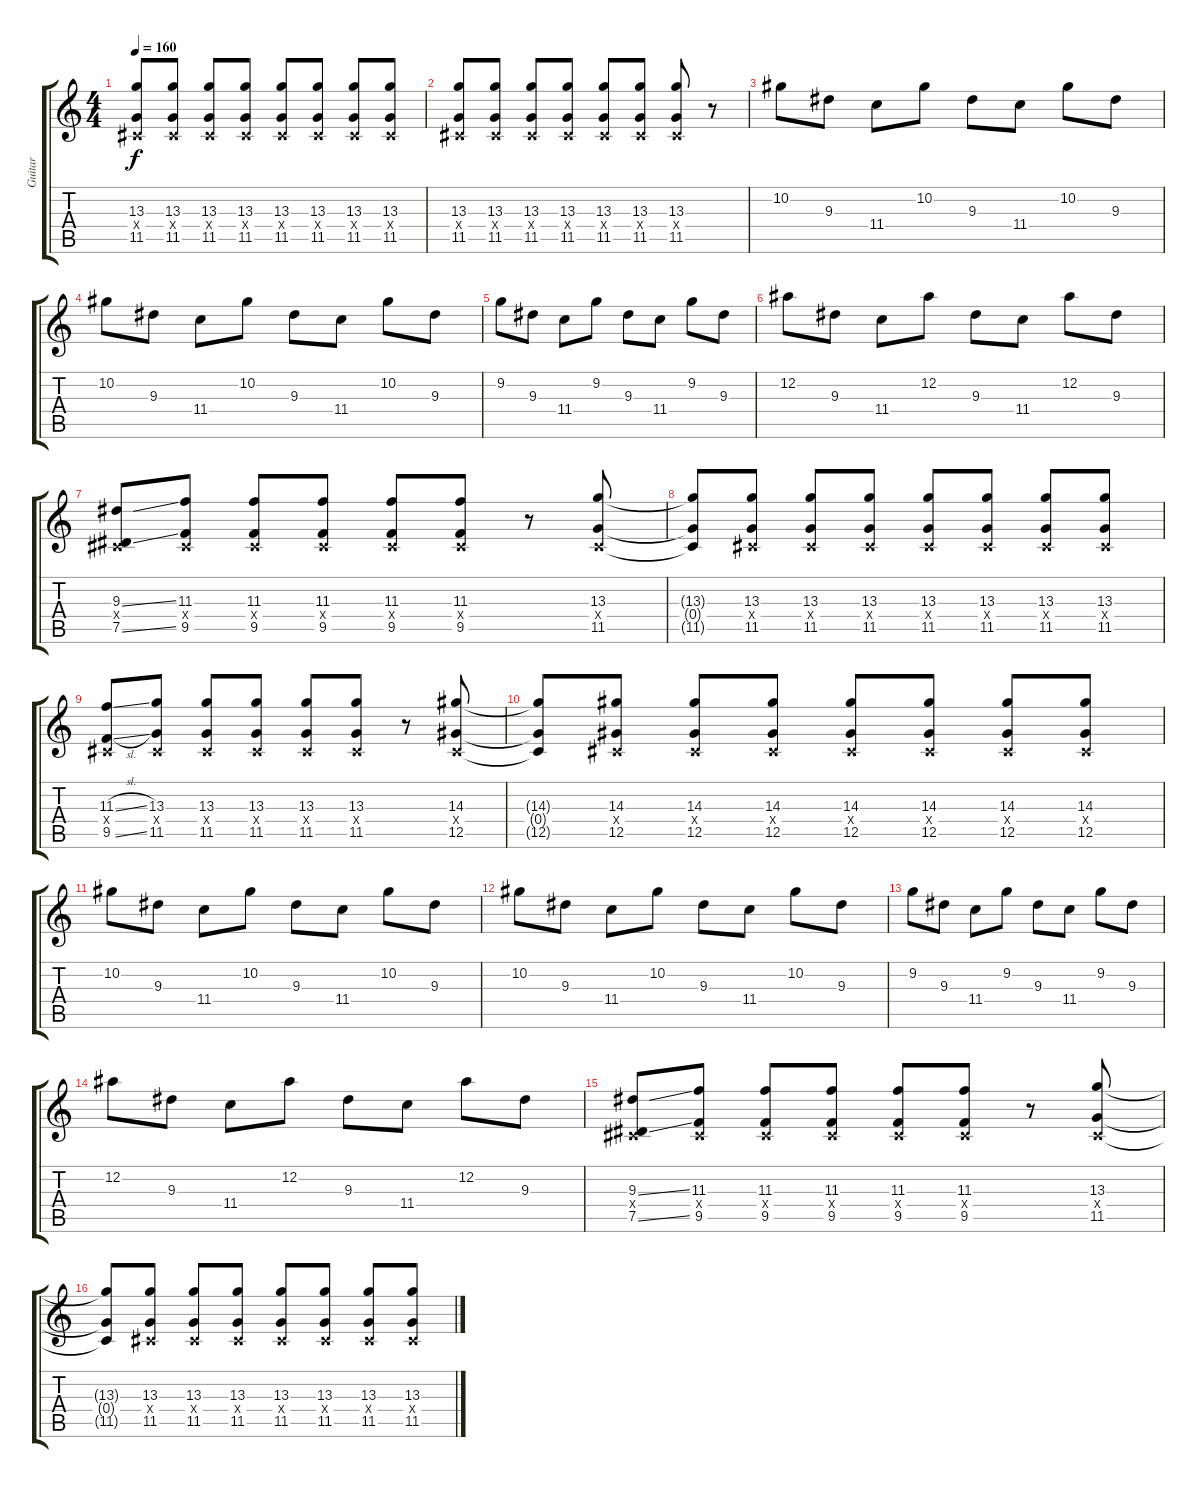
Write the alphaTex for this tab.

\track ("Guitar" "Guitar") {instrument distortionguitar}
\staff {score tabs}
\tuning (Eb4 Bb3 Gb3 Db3 Ab2 Db2) {hide}
\ts (4 4)
\tempo 160
\clef g2
\ks c
(13.3 0.4{x} 11.5).8{dy f} (13.3 0.4{x} 11.5).8 (13.3 0.4{x} 11.5).8 (13.3 0.4{x} 11.5).8 (13.3 0.4{x} 11.5).8 (13.3 0.4{x} 11.5).8 (13.3 0.4{x} 11.5).8 (13.3 0.4{x} 11.5).8 |
(13.3 0.4{x} 11.5).8 (13.3 0.4{x} 11.5).8 (13.3 0.4{x} 11.5).8 (13.3 0.4{x} 11.5).8 (13.3 0.4{x} 11.5).8 (13.3 0.4{x} 11.5).8 (13.3 0.4{x} 11.5).8 r.8 |
10.2.8 9.3.8 11.4.8 10.2.8 9.3.8 11.4.8 10.2.8 9.3.8 |
10.2.8 9.3.8 11.4.8 10.2.8 9.3.8 11.4.8 10.2.8 9.3.8 |
9.2.8 9.3.8 11.4.8 9.2.8 9.3.8 11.4.8 9.2.8 9.3.8 |
12.2.8 9.3.8 11.4.8 12.2.8 9.3.8 11.4.8 12.2.8 9.3.8 |
(9.3{ss} 0.4{x} 7.5{ss}).8 (11.3 0.4{x} 9.5).8 (11.3 0.4{x} 9.5).8 (11.3 0.4{x} 9.5).8 (11.3 0.4{x} 9.5).8 (11.3 0.4{x} 9.5).8 r.8 (13.3 0.4{x} 11.5).8 |
(13.3{t} 0.4{t} 11.5{t}).8 (13.3 0.4{x} 11.5).8 (13.3 0.4{x} 11.5).8 (13.3 0.4{x} 11.5).8 (13.3 0.4{x} 11.5).8 (13.3 0.4{x} 11.5).8 (13.3 0.4{x} 11.5).8 (13.3 0.4{x} 11.5).8 |
(11.3{sl} 0.4{x} 9.5{sl}).8 (13.3 0.4{x} 11.5).8 (13.3 0.4{x} 11.5).8 (13.3 0.4{x} 11.5).8 (13.3 0.4{x} 11.5).8 (13.3 0.4{x} 11.5).8 r.8 (14.3 0.4{x} 12.5).8 |
(14.3{t} 0.4{t} 12.5{t}).8 (14.3 0.4{x} 12.5).8 (14.3 0.4{x} 12.5).8 (14.3 0.4{x} 12.5).8 (14.3 0.4{x} 12.5).8 (14.3 0.4{x} 12.5).8 (14.3 0.4{x} 12.5).8 (14.3 0.4{x} 12.5).8 |
10.2.8 9.3.8 11.4.8 10.2.8 9.3.8 11.4.8 10.2.8 9.3.8 |
10.2.8 9.3.8 11.4.8 10.2.8 9.3.8 11.4.8 10.2.8 9.3.8 |
9.2.8 9.3.8 11.4.8 9.2.8 9.3.8 11.4.8 9.2.8 9.3.8 |
12.2.8 9.3.8 11.4.8 12.2.8 9.3.8 11.4.8 12.2.8 9.3.8 |
(9.3{ss} 0.4{x} 7.5{ss}).8 (11.3 0.4{x} 9.5).8 (11.3 0.4{x} 9.5).8 (11.3 0.4{x} 9.5).8 (11.3 0.4{x} 9.5).8 (11.3 0.4{x} 9.5).8 r.8 (13.3 0.4{x} 11.5).8 |
(13.3{t} 0.4{t} 11.5{t}).8 (13.3 0.4{x} 11.5).8 (13.3 0.4{x} 11.5).8 (13.3 0.4{x} 11.5).8 (13.3 0.4{x} 11.5).8 (13.3 0.4{x} 11.5).8 (13.3 0.4{x} 11.5).8 (13.3 0.4{x} 11.5).8
